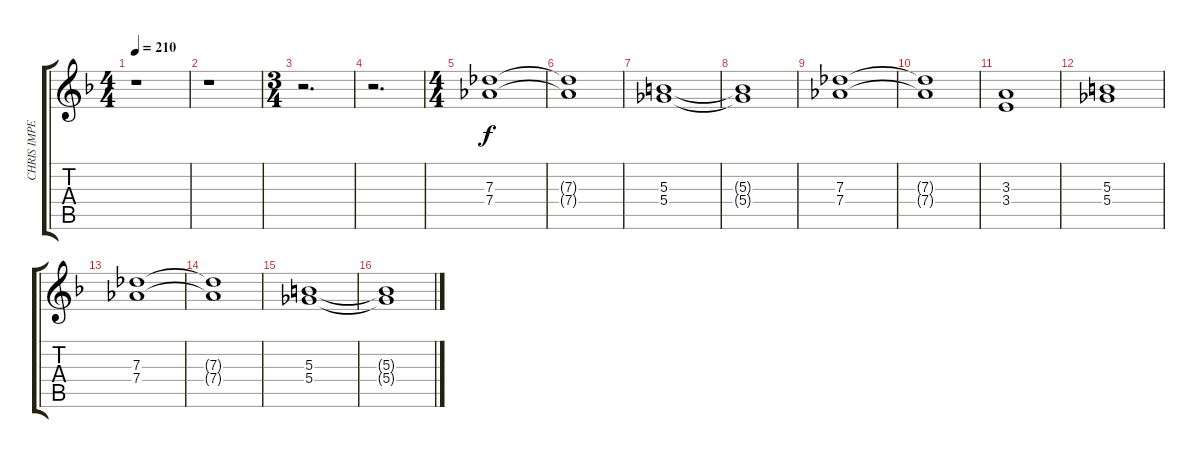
\track ("CHRIS IMPELLITTERI - LEAD GUITAR" "CHRIS IMPE") {instrument overdrivenguitar}
\staff {score tabs}
\tuning (Eb4 Bb3 Gb3 Db3 Ab2 Eb2) {hide}
\ts (4 4)
\tempo 210
\clef g2
\ks f
r.1{dy f} |
r.1 |
\ts (3 4)
r.2{d} |
r.2{d} |
\ts (4 4)
(7.3 7.4).1 |
(7.3{t} 7.4{t}).1 |
(5.3 5.4).1 |
(5.3{t} 5.4{t}).1 |
(7.3 7.4).1 |
(7.3{t} 7.4{t}).1 |
(3.3 3.4).1 |
(5.3 5.4).1 |
(7.3 7.4).1 |
(7.3{t} 7.4{t}).1 |
(5.3 5.4).1 |
(5.3{t} 5.4{t}).1
